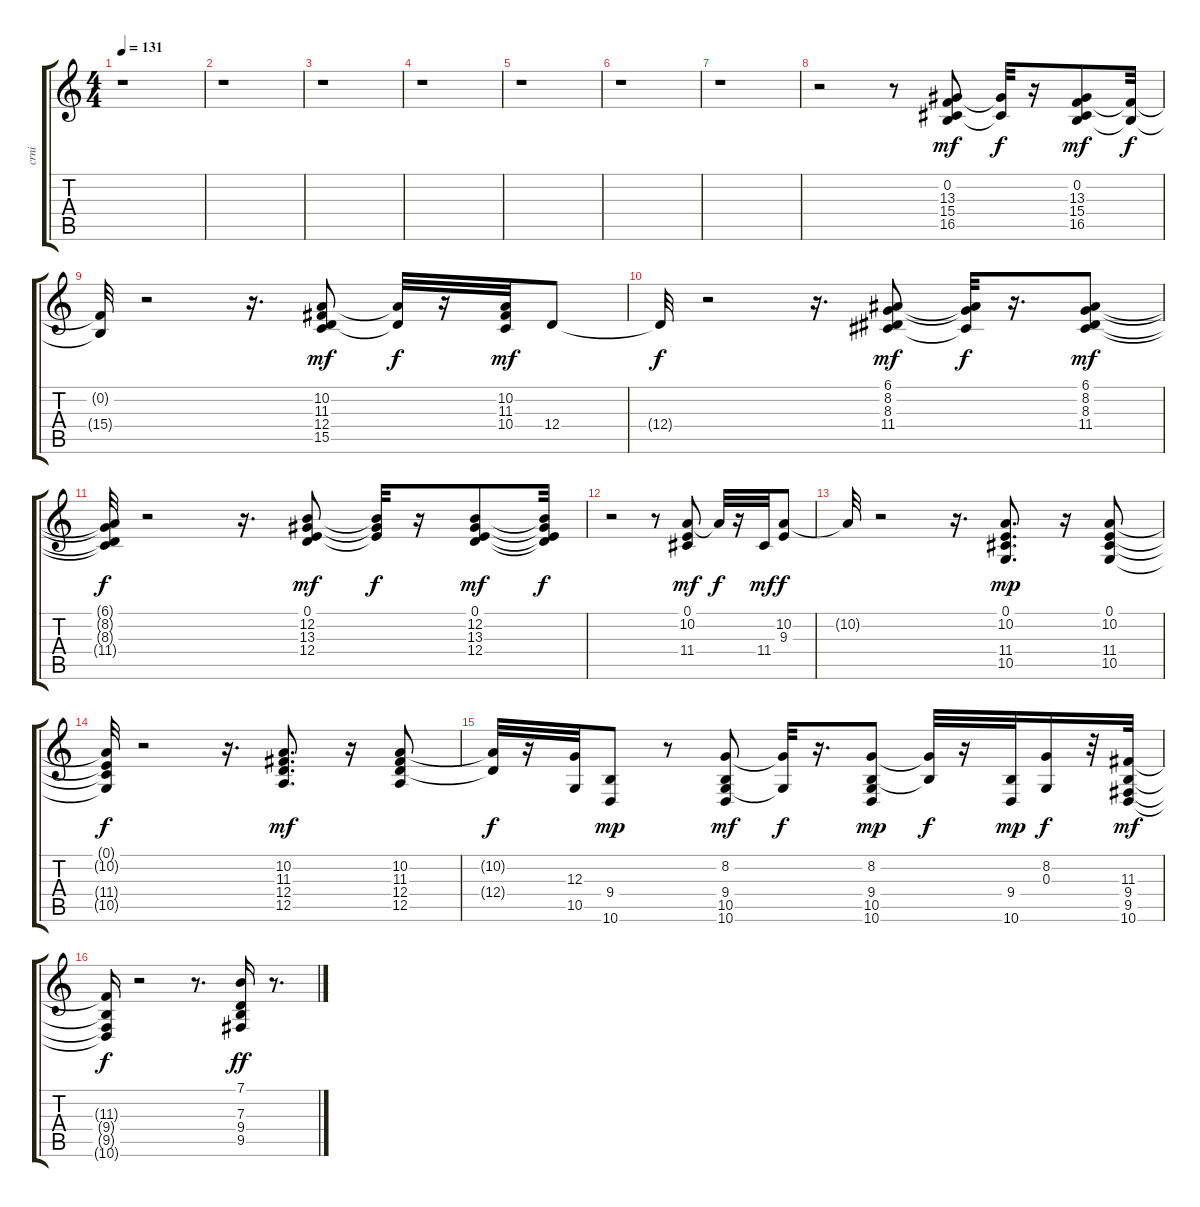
\track ("crni" "crni") {instrument frenchhorn}
\staff {score tabs}
\tuning (E4 B3 G3 D3 A2 E2) {hide}
\ts (4 4)
\tempo 131
\clef g2
\ks c
r.1{dy f} |
r.1 |
r.1 |
r.1 |
r.1 |
r.1 |
r.1 |
r.2 r.8 (0.2 13.3 15.4 16.5).8{dy mf} (13.3{t} 16.5{t}).32{dy f} r.16 (0.2 13.3 15.4 16.5).8{dy mf} (0.2{t} 15.4{t}).32{dy f} |
(0.2{t} 15.4{t}).32 r.2 r.16{d} (10.2 11.3 12.4 15.5).8{dy mf} (10.2{t} 12.4{t}).32{dy f} r.16 (10.2 11.3 10.4).32{dy mf} 12.4.8 |
12.4{t}.32{dy f} r.2 r.16{d} (6.1 8.2 8.3 11.4).8{dy mf} (6.1{t} 8.2{t} 11.4{t}).32{dy f} r.16{d} (6.1 8.2 8.3 11.4).8{dy mf} |
(6.1{t} 8.2{t} 8.3{t} 11.4{t}).32{dy f} r.2 r.16{d} (0.1 12.2 13.3 12.4).8{dy mf} (0.1{t} 12.2{t} 13.3{t}).32{dy f} r.16 (0.1 12.2 13.3 12.4).8{dy mf} (0.1{t} 12.2{t} 13.3{t} 12.4{t}).32{dy f} |
r.2 r.8 (0.1 10.2 11.4).8{dy mf} 10.2{t}.32{dy f} r.16 11.4.32{dy mf} (10.2 9.3).8{dy f} |
10.2{t}.32 r.2 r.16{d} (0.1 10.2 11.4 10.5).8{d dy mp} r.16 (0.1 10.2 11.4 10.5).8 |
(0.1{t} 10.2{t} 11.4{t} 10.5{t}).32{dy f} r.2 r.16{d} (10.2 11.3 12.4 12.5).8{d dy mf} r.16 (10.2 11.3 12.4 12.5).8 |
(10.2{t} 12.4{t}).32{dy f} r.16 (12.3 10.5).32 (9.4 10.6).8{dy mp} r.8 (8.2 9.4 10.5 10.6).8{dy mf} (8.2{t} 10.5{t}).32{dy f} r.16{d} (8.2 9.4 10.5 10.6).8{dy mp} (8.2{t} 9.4{t}).32{dy f} r.16 (9.4 10.6).32{dy mp} (8.2 0.3).16{dy f} r.32 (11.3 9.4 9.5 10.6).32{dy mf} |
(11.3{t} 9.4{t} 9.5{t} 10.6{t}).16{dy f} r.2 r.8{d} (7.1 7.3 9.4 9.5).16{dy ff} r.8{d}
